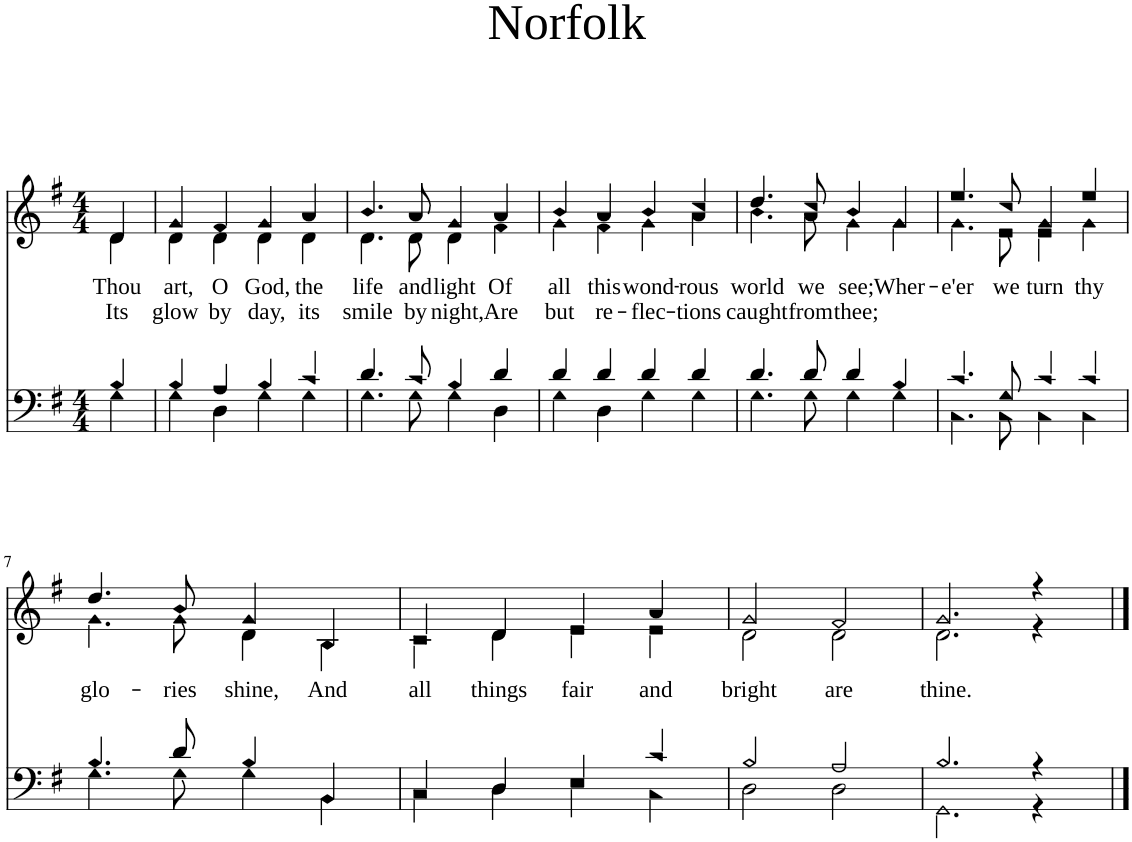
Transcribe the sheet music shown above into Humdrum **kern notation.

**kern	**kern	**text	**text
*part2	*part1	*part1	*part1
*staff2	*staff1	*staff1	*staff1
*I"Bass	*I"Soprano	*	*
*clefF4	*clefG2	*	*
*k[f#]	*k[f#]	*	*
*M4/4	*M4/4	*	*
=1	=1	=1	=1
*^	*	*	*
!	!	!	!LO:LY:b	!LO:LY:b
*	*	*^	*	*
4B/	4G\	4d/	4d\	Thou	Its
=2	=2	=2	=2	=2	=2
!	!	!	!	!LO:LY:b	!LO:LY:b
4B/	4G\	4g/	4d\	art,	glow
!	!	!	!	!LO:LY:b	!LO:LY:b
4A/	4D\	4f#/	4d\	O	by
!	!	!	!	!LO:LY:b	!LO:LY:b
4B/	4G\	4g/	4d\	God,	day,
!	!	!	!	!LO:LY:b	!LO:LY:b
4c/	4G\	4a/	4d\	the	its
=3	=3	=3	=3	=3	=3
!	!	!	!	!LO:LY:b	!LO:LY:b
4.d/	4.G\	4.b/	4.d\	life	smile
!	!	!	!	!LO:LY:b	!LO:LY:b
8c/	8G\	8a/	8d\	and	by
!	!	!	!	!LO:LY:b	!LO:LY:b
4B/	4G\	4g/	4d\	light	night,
!	!	!	!	!LO:LY:b	!LO:LY:b
4d/	4D\	4a/	4f#\	Of	Are
=4	=4	=4	=4	=4	=4
!	!	!	!	!LO:LY:b	!LO:LY:b
4d/	4G\	4b/	4g\	all	but
!	!	!	!	!LO:LY:b	!LO:LY:b
4d/	4D\	4a/	4f#\	this	re-
!	!	!	!	!LO:LY:b	!LO:LY:b
4d/	4G\	4b/	4g\	wond-	-flec-
!	!	!	!	!LO:LY:b	!LO:LY:b
4d/	4G\	4cc/	4a\	-rous	-tions
=5	=5	=5	=5	=5	=5
!	!	!	!	!LO:LY:b	!LO:LY:b
4.d/	4.G\	4.dd/	4.b\	world	caught
!	!	!	!	!LO:LY:b	!LO:LY:b
8d/	8G\	8cc/	8a\	we	from
!	!	!	!	!LO:LY:b	!LO:LY:b
4d/	4G\	4b/	4g\	see;	thee;
!	!	!	!	!LO:LY:b	!
4B/	4G\	4g/	4g\	Wher-	.
=6	=6	=6	=6	=6	=6
!	!	!	!	!LO:LY:b	!
4.c/	4.C\	4.ee/	4.g\	-e'er	.
!	!	!	!	!LO:LY:b	!
8G/	8C\	8cc/	8e\	we	.
!	!	!	!	!LO:LY:b	!
4c/	4C\	4g/	4e\	turn	.
!	!	!	!	!LO:LY:b	!
4c/	4C\	4ee/	4g\	thy	.
!!LO:LB:g=z	!!
=7	=7	=7	=7	=7	=7
!	!	!	!	!LO:LY:b	!
4.B/	4.G\	4.dd/	4.g\	glo-	.
!	!	!	!	!LO:LY:b	!
8d/	8G\	8b/	8g\	-ries	.
!	!	!	!	!LO:LY:b	!
4B/	4G\	4g/	4d\	shine,	.
!	!	!	!	!LO:LY:b	!
4BB/	4BB\	4B/	4B\	And	.
=8	=8	=8	=8	=8	=8
!	!	!	!	!LO:LY:b	!
4C/	4C\	4c/	4c\	all	.
!	!	!	!	!LO:LY:b	!
4D/	4D\	4d/	4d\	things	.
!	!	!	!	!LO:LY:b	!
4E/	4E\	4e/	4e\	fair	.
!	!	!	!	!LO:LY:b	!
4c/	4C\	4a/	4e\	and	.
=9	=9	=9	=9	=9	=9
!	!	!	!	!LO:LY:b	!
2B/	2D\	2g/	2d\	bright	.
!	!	!	!	!LO:LY:b	!
2A/	2D\	2f#/	2d\	are	.
=10	=10	=10	=10	=10	=10
!	!	!	!	!LO:LY:b	!
2.B/	2.GG\	2.g/	2.d\	thine.	.
4r	4r	4r	4r	.	.
*v	*v	*	*	*	*
*	*v	*v	*	*
==	==	==	==
*-	*-	*-	*-
